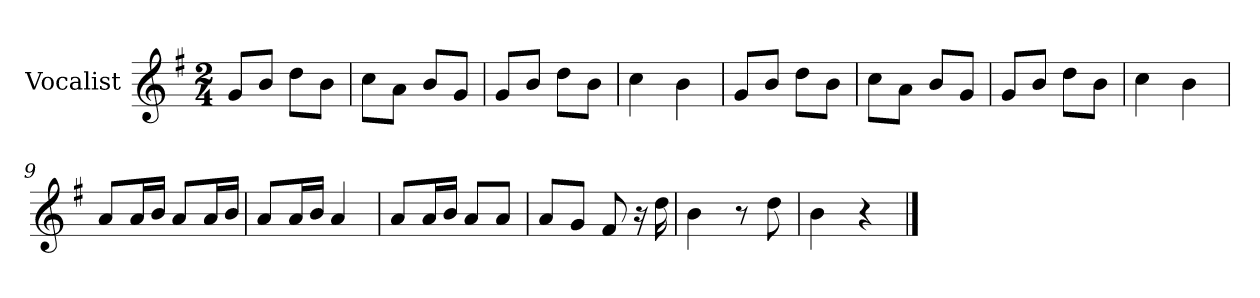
**kern
*part1
*staff1
*I"Vocalist
*k[f#]
*G:
*M2/4
=1
8gL
8bJ
8ddL
8bJ
=2
8ccL
8aJ
8bL
8gJ
=3
8gL
8bJ
8ddL
8bJ
=4
4cc
4b
=5
8gL
8bJ
8ddL
8bJ
=6
8ccL
8aJ
8bL
8gJ
=7
8gL
8bJ
8ddL
8bJ
=8
4cc
4b
=9
8aL
16aL
16bJJ
8aL
16aL
16bJJ
=10
8aL
16aL
16bJJ
4a
=11
8aL
16aL
16bJJ
8aL
8aJ
=12
8aL
8gJ
8f#
16r
16dd
=13
4b
8r
8dd
=14
4b
4r
==
*-
